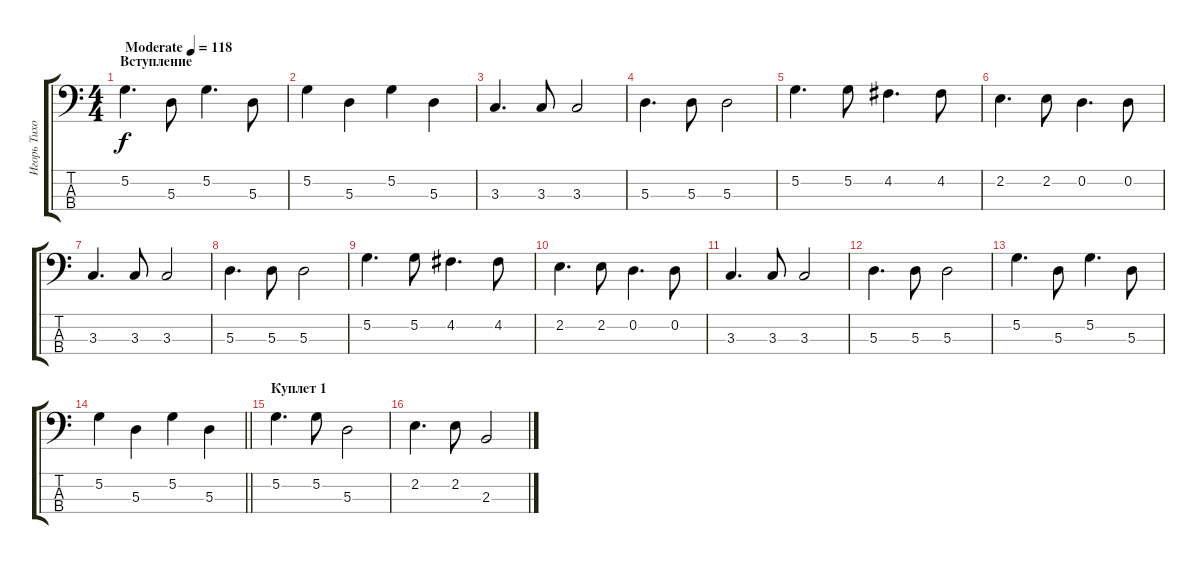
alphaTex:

\track ("Игорь Тихомиров" "Игорь Тихо") {instrument electricbassfinger}
\staff {score tabs}
\tuning (G2 D2 A1 E1) {hide}
\ts (4 4)
\section ("" "Вступление")
\tempo (118 "Moderate")
\clef f4
\ks c
5.2.4{d dy f instrument electricbassfinger} 5.3.8 5.2.4{d} 5.3.8 |
5.2.4 5.3.4 5.2.4 5.3.4 |
3.3.4{d} 3.3.8 3.3.2 |
5.3.4{d} 5.3.8 5.3.2 |
5.2.4{d} 5.2.8 4.2.4{d} 4.2.8 |
2.2.4{d} 2.2.8 0.2.4{d} 0.2.8 |
3.3.4{d} 3.3.8 3.3.2 |
5.3.4{d} 5.3.8 5.3.2 |
5.2.4{d} 5.2.8 4.2.4{d} 4.2.8 |
2.2.4{d} 2.2.8 0.2.4{d} 0.2.8 |
3.3.4{d} 3.3.8 3.3.2 |
5.3.4{d} 5.3.8 5.3.2 |
5.2.4{d} 5.3.8 5.2.4{d} 5.3.8 |
\barLineRight lightlight
5.2.4 5.3.4 5.2.4 5.3.4 |
\section ("" "Куплет 1")
5.2.4{d} 5.2.8 5.3.2 |
2.2.4{d} 2.2.8 2.3.2
